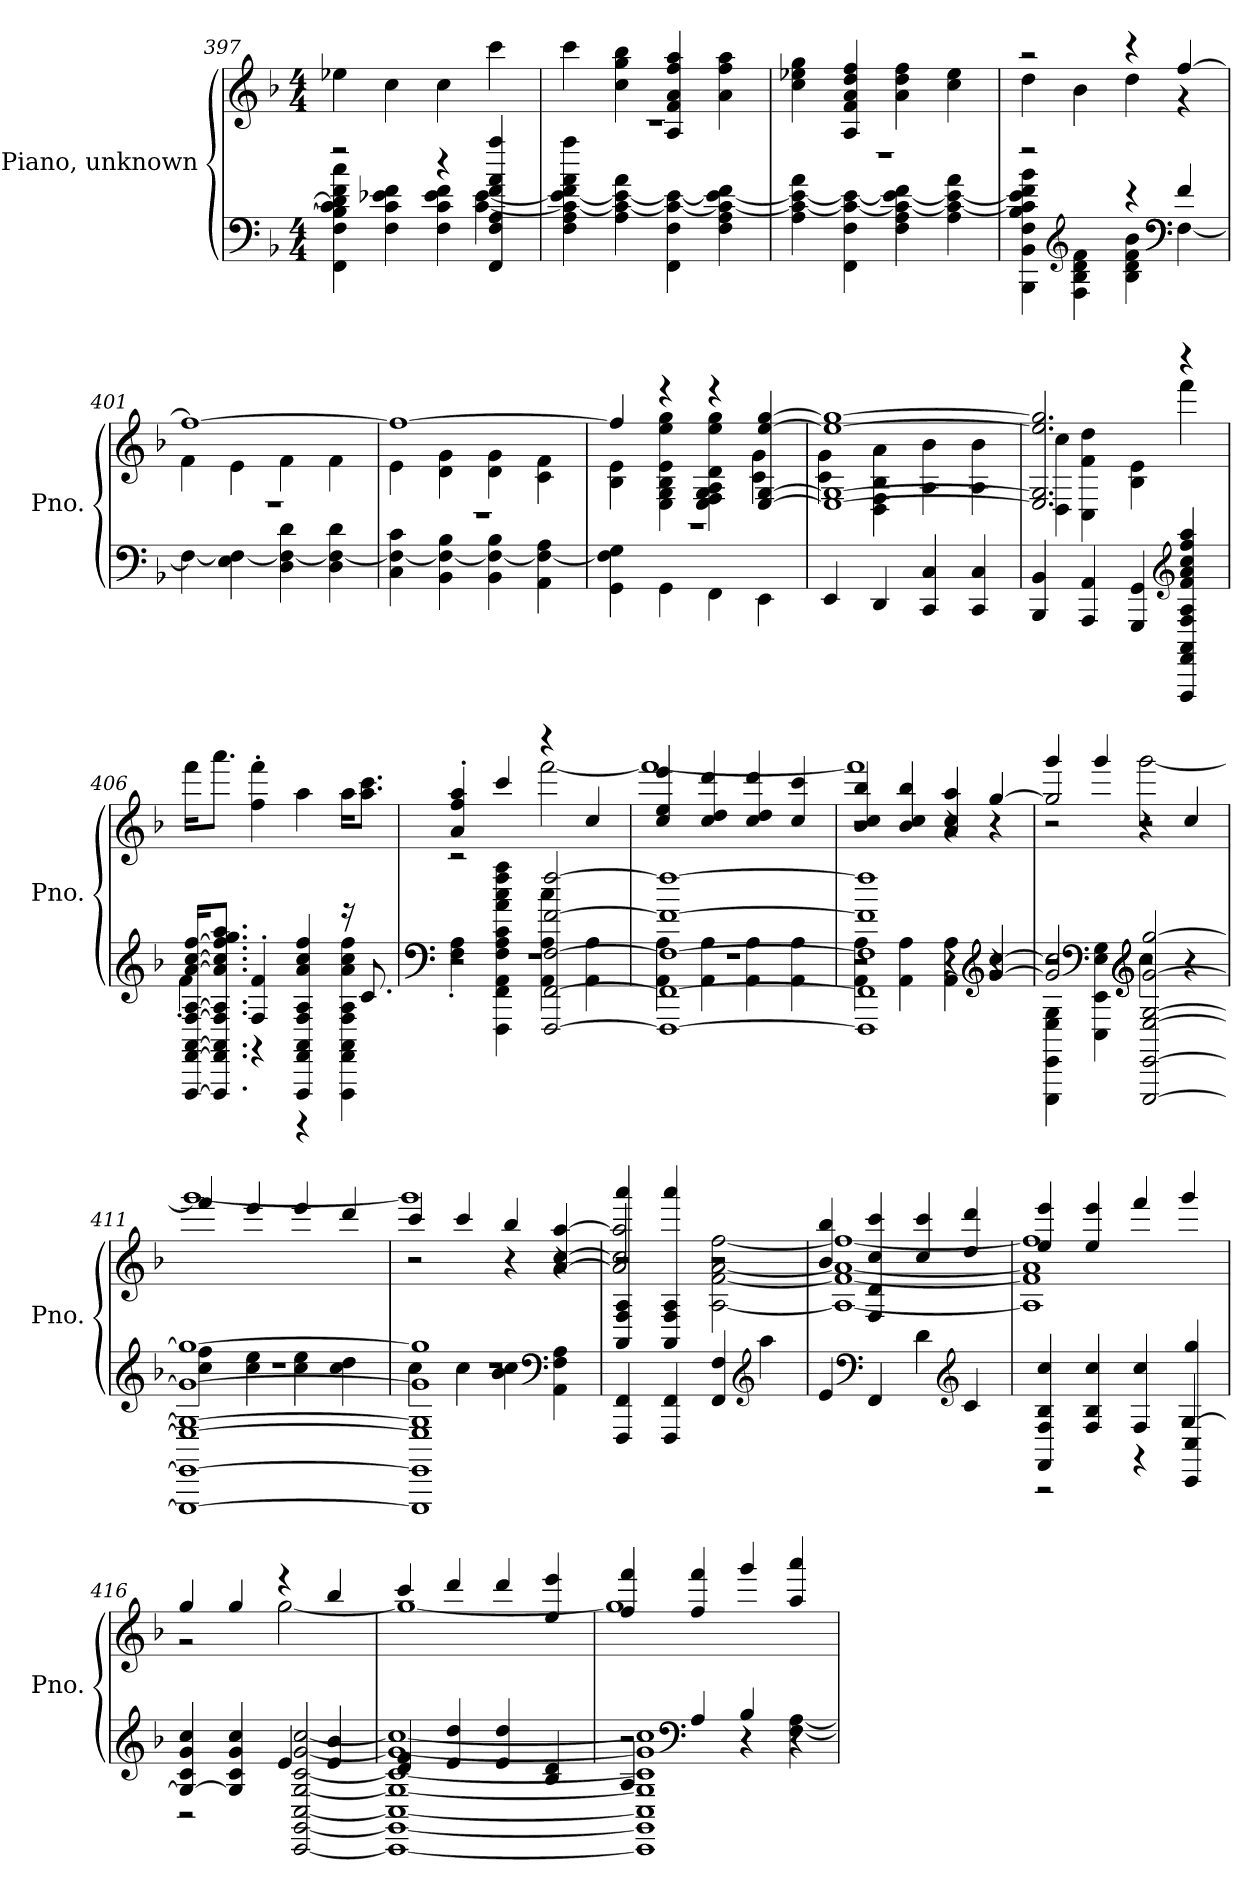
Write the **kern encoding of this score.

**kern	**kern
*part1	*part1
*staff2	*staff1
*I"Piano, unknown	*
*I'Pno.	*
*clefF4	*clefG2
*k[b-]	*k[b-]
*M4/4	*M4/4
=397	=397
*^	*
2r	4FF\ 4F\ 4B-\] 4c\ 4d\] 4f\ 4cc\	4ee-X\
.	4F\ 4c\ 4e-X\ 4f\	4cc\
4r	4F\ 4c\ 4e-\ 4f\	4cc\
4FF/ 4F/ 4A/ 4f/ 4a/ 4aa/	[4c\ [4e-\	4ccc\
=398	=398	=398
1r	4F\ 4A\ 4c\_ 4e-\_ 4f\ 4a\ 4aa\	4ccc\
.	4A\ 4c\_ 4e-\_ 4a\	4cc\ 4gg\ 4bb-\
.	4FF\ 4F\ 4c\_ 4e-\_	4A/ 4f/ 4a/ 4ff/ 4aa/
.	4F\ 4A\ 4c\_ 4e-\_ 4f\	4a\ 4ff\ 4aa\
=399	=399	=399
1r	4A\ 4c\_ 4e-\_ 4a\	4cc\ 4ee-X\ 4gg\
.	4FF\ 4F\ 4c\_ 4e-\_	4A/ 4f/ 4a/ 4dd/ 4ff/
.	4F\ 4A\ 4c\_ 4e-\_ 4f\	4a\ 4dd\ 4ff\
.	4A\ 4c\_ 4e-\_ 4a\	4cc\ 4ee-\
!!LO:LB:g=z
=400	=400	=400
*	*	*^
2r	4BBB-\ 4BB-\ 4F\ 4B-\ 4c\] 4e-\] 4f\ 4b-\	2r	4dd\
*clefG2	*	*	*
.	4F\ 4B-\ 4d\ 4f\	.	4b-\
4r	4B-\ 4d\ 4f\ 4b-\	4r	4dd\
*clefF4	*	*	*
4f/	[4F\	[4ff/	4r
=401	=401	=401	=401
1r	4F\_	1ff_	4f\
.	4E\ 4F\_	.	4e\
.	4D\ 4F\_ 4d\	.	4f\
.	4D\ 4F\_ 4d\	.	4f\
=402	=402	=402	=402
1r	4C\ 4F\_ 4c\	1ff_	4e\
.	4BB-\ 4F\_ 4B-\	.	4d\ 4g\
.	4BB-\ 4F\_ 4B-\	.	4d\ 4g\
.	4AA\ 4F\_ 4A\	.	4c\ 4f\
=403	=403	=403	=403
1r	4GG\ 4F\] 4G\	4ff/]	4B-\ 4e\
.	4GG\	4r	4E\ 4G\ 4B-\ 4e\ 4ee\ 4gg\
.	4FF\	4r	4E\ 4F\ 4G\ 4A\ 4d\ 4ee\ 4gg\
.	4EE\	[4E/ [4G/ [4ee/ [4gg/	4c\ 4g\
*v	*v	*	*
=404	=404	=404
4EE/	1E_ 1G_ 1ee_ 1gg_	4c\ 4g\
4DD/	.	4D\ 4F\ 4B-\ 4a\
4CC/ 4C/	.	4A\ 4b-\
4CC/ 4C/	.	4A\ 4b-\
!!LO:LB:g=z	!!
=405	=405	=405
4BBB-/ 4BB-/	2.E/] 2.G/] 2.ee/] 2.gg/]	4D\ 4cc\
4AAA/ 4AA/	.	4C\ 4f\ 4dd\
4GGG/ 4GG/	.	4B-\ 4e\
*clefG2	*	*
4FFF/ 4FF/ 4AA/ 4F/ 4A/ 4f/ 4a/ 4cc/ 4ff/ 4aa/	4r	4fff\
*	*v	*v
=406	=406
*^	*
[16FFF/ [16FF/ [16AA/ [16F/ [16A/ [16a/ [16cc/ [16ff/KL	4f'\	16fff\KL
8.FFF/] 8.FF/] 8.AA/] 8.F/] 8.A/] 8.a/] 8.cc/] 8.ff/] 8.gg/ 8.aa/J	.	8.aaa\J
4F/' 4f/'	4r	4ff\' 4fff\'
4FFF/ 4FF/ 4AA/ 4F/ 4A/ 4a/ 4cc/ 4ff/	4r	4aa\
16r	4FFF\ 4FF\ 4AA\ 4F\ 4A\ 4a\ 4cc\ 4ff\	16aa\KL
8.c/	.	8.aa\ 8.ccc\J
*v	*v	*
=407	=407
*clefF4	*
*^	*^
*	*^	*	*
1r	4F\' 4A\'	2r	4a/' 4ff/' 4aa/'	2r
.	4FFF\ 4FF\ 4AA\ 4F\ 4A\ 4c\ 4a\ 4cc\ 4ff\ 4aa\	.	4ccc/	.
.	4AA\ 4A\ 4cc\	[2FFF/ [2FF/ [2F/ [2f/ [2ff/	4r	[2fff\
.	4AA\ 4A\	.	4cc/	.
=408	=408	=408	=408	=408
1r	4AA\ 4A\	1FFF_ 1FF_ 1F_ 1f_ 1ff_	4cc/ 4ee/ 4eee/	1fff_
.	4AA\ 4A\	.	4cc/ 4dd/ 4ddd/	.
.	4AA\ 4A\	.	4cc/ 4dd/ 4ddd/	.
.	4AA\ 4A\	.	4cc/ 4ccc/	.
!!LO:LB:g=z
=409	=409	=409	=409	=409
*	*	*	*	*^
2r	4AA\ 4A\	1FFF] 1FF] 1F] 1f] 1ff]	4b-/ 4cc/ 4bb-/	1fff]	2r
.	4AA\ 4A\	.	4b-/ 4cc/ 4bb-/	.	.
4r	4AA\ 4A\	.	4a/ 4cc/ 4aa/	.	4r
*clefG2	*	*	*	*	*
[4g/ [4cc/	4r	.	4r	.	[4gg/
=410	=410	=410	=410	=410	=410
2g/] 2cc/]	4EEE\ 4EE\ 4E\ 4G\	2r	4ggg/	2r	2gg/]
*clefF4	*	*	*	*	*
.	4EEE\ 4EE\ 4E\ 4G\	.	4ggg/	.	.
*clefG2	*	*	*	*	*
2r	4cc\	[2EEE/ [2EE/ [2E/ [2G/ [2g/ [2gg/	4r	[2ggg\	2r
.	4r	.	4cc/	.	.
*	*	*	*	*v	*v
=411	=411	=411	=411	=411
1r	4cc\ 4ff\	1EEE_ 1EE_ 1E_ 1G_ 1g_ 1gg_	4fff/	1ggg_
.	4cc\ 4ee\	.	4eee/	.
.	4cc\ 4ee\	.	4eee/	.
.	4cc\ 4dd\	.	4ddd/	.
=412	=412	=412	=412	=412
*	*	*	*	*^
1r	4cc\	1EEE] 1EE] 1E] 1G] 1g] 1gg]	4ccc/	1ggg]	2r
.	4cc\	.	4ccc/	.	.
.	4b-\ 4cc\	.	4bb-/	.	4r
*clefF4	*	*	*	*	*
.	4AA\ 4F\ 4A\	.	4r	.	[4a/ [4cc/ [4aa/
*v	*v	*v	*	*	*
=413	=413	=413	=413
4FFF/ 4FF/	4AA/ 4F/ 4A/ 4aaa/	2r	2a/] 2cc/] 2aa/]
4FFF/ 4FF/	4AA/ 4F/ 4A/ 4aaa/	.	.
4FF/ 4F/	2r	[2A\ [2f\ [2a\ [2ff\	2r
*clefG2	*	*	*
4aa\	.	.	.
*	*	*v	*v
!!LO:PB:g=z
=414	=414	=414
4e/	4b-/ 4bb-/	1A_ 1f_ 1a_ 1ff_
*clefF4	*	*
4FF/	4F/ 4d/ 4cc/ 4ccc/	.
4d\	4cc/ 4ccc/	.
*clefG2	*	*
4c/	4dd/ 4ddd/	.
=415	=415	=415
*^	*	*
4FF/ 4F/ 4B-/ 4cc/	2r	4ee/ 4eee/	1A] 1f] 1a] 1ff]
4F/ 4B-/ 4cc/	.	4ee/ 4eee/	.
4F/ 4cc/	4r	4fff/	.
[4G/	4CC/ 4C/ 4gg/	4ggg/	.
=416	=416	=416	=416
4G/_ 4c/ 4g/ 4cc/	2r	4gg/	2r
4G/] 4c/ 4g/ 4cc/	.	4gg/	.
4e/	[2CC/ [2GG/ [2C/ [2G/ [2c/ [2g/ [2cc/	4r	[2gg\
4e/ 4b-/	.	4bb-/	.
=417	=417	=417	=417
4d/ 4f/	1CC_ 1GG_ 1C_ 1G_ 1c_ 1g_ 1cc_	4ccc/	1gg_
4e/ 4dd/	.	4ddd/	.
4e/ 4dd/	.	4ddd/	.
4B-/ 4d/	.	4ee/ 4eee/	.
=418	=418	=418	=418
*	*^	*	*
4A/	2r	1CC] 1GG] 1C] 1G] 1c] 1g] 1cc]	4ff/ 4fff/	1gg]
*clefF4	*	*	*	*
4A/	.	.	4ff/ 4fff/	.
4B-/	4r	.	4ggg/	.
4r	[4F\ [4A\	.	4aa/ 4aaa/	.
*v	*v	*v	*	*
*	*v	*v
=	=
*-	*-
